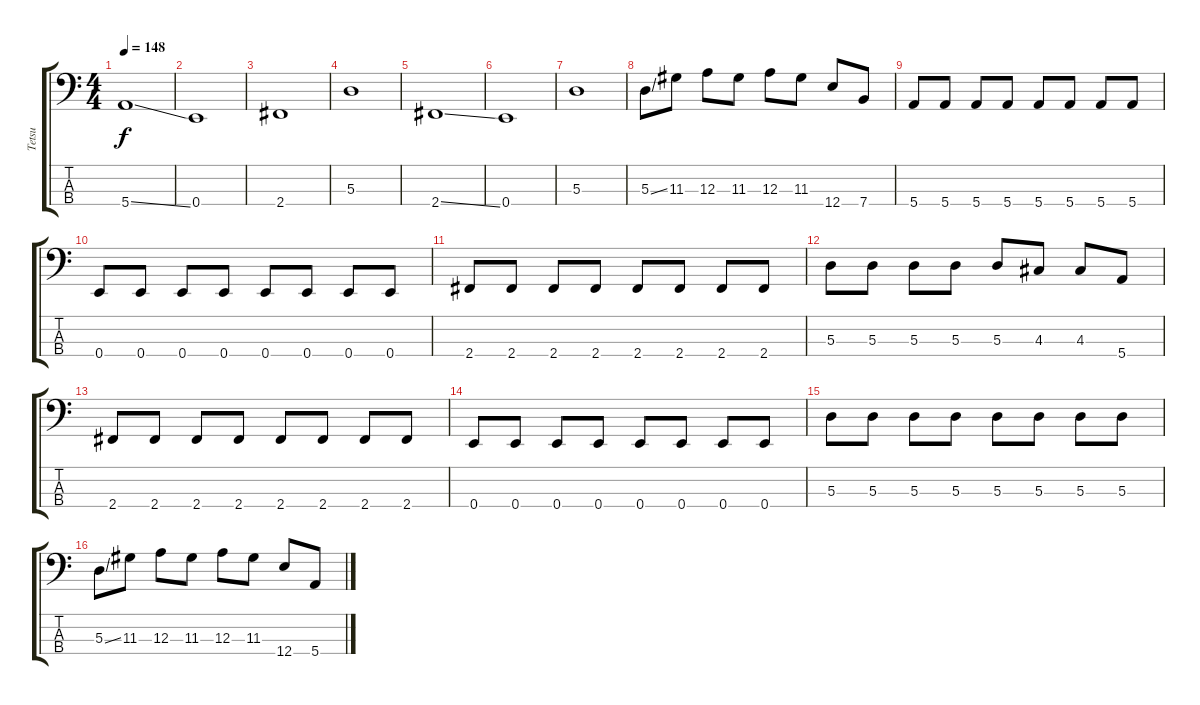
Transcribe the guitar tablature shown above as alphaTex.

\track ("Tetsu" "Tetsu") {instrument electricbasspick}
\staff {score tabs}
\tuning (G2 D2 A1 E1) {hide}
\ts (4 4)
\tempo 148
\clef f4
\ks c
5.4{ss}.1{dy f instrument electricbasspick} |
0.4.1 |
2.4.1 |
5.3.1 |
2.4{ss}.1 |
0.4.1 |
5.3.1 |
5.3{ss}.8 11.3.8 12.3.8 11.3.8 12.3.8 11.3.8 12.4.8 7.4.8 |
5.4.8 5.4.8 5.4.8 5.4.8 5.4.8 5.4.8 5.4.8 5.4.8 |
0.4.8 0.4.8 0.4.8 0.4.8 0.4.8 0.4.8 0.4.8 0.4.8 |
2.4.8 2.4.8 2.4.8 2.4.8 2.4.8 2.4.8 2.4.8 2.4.8 |
5.3.8 5.3.8 5.3.8 5.3.8 5.3.8 4.3.8 4.3.8 5.4.8 |
2.4.8 2.4.8 2.4.8 2.4.8 2.4.8 2.4.8 2.4.8 2.4.8 |
0.4.8 0.4.8 0.4.8 0.4.8 0.4.8 0.4.8 0.4.8 0.4.8 |
5.3.8 5.3.8 5.3.8 5.3.8 5.3.8 5.3.8 5.3.8 5.3.8 |
5.3{ss}.8 11.3.8 12.3.8 11.3.8 12.3.8 11.3.8 12.4.8 5.4.8
